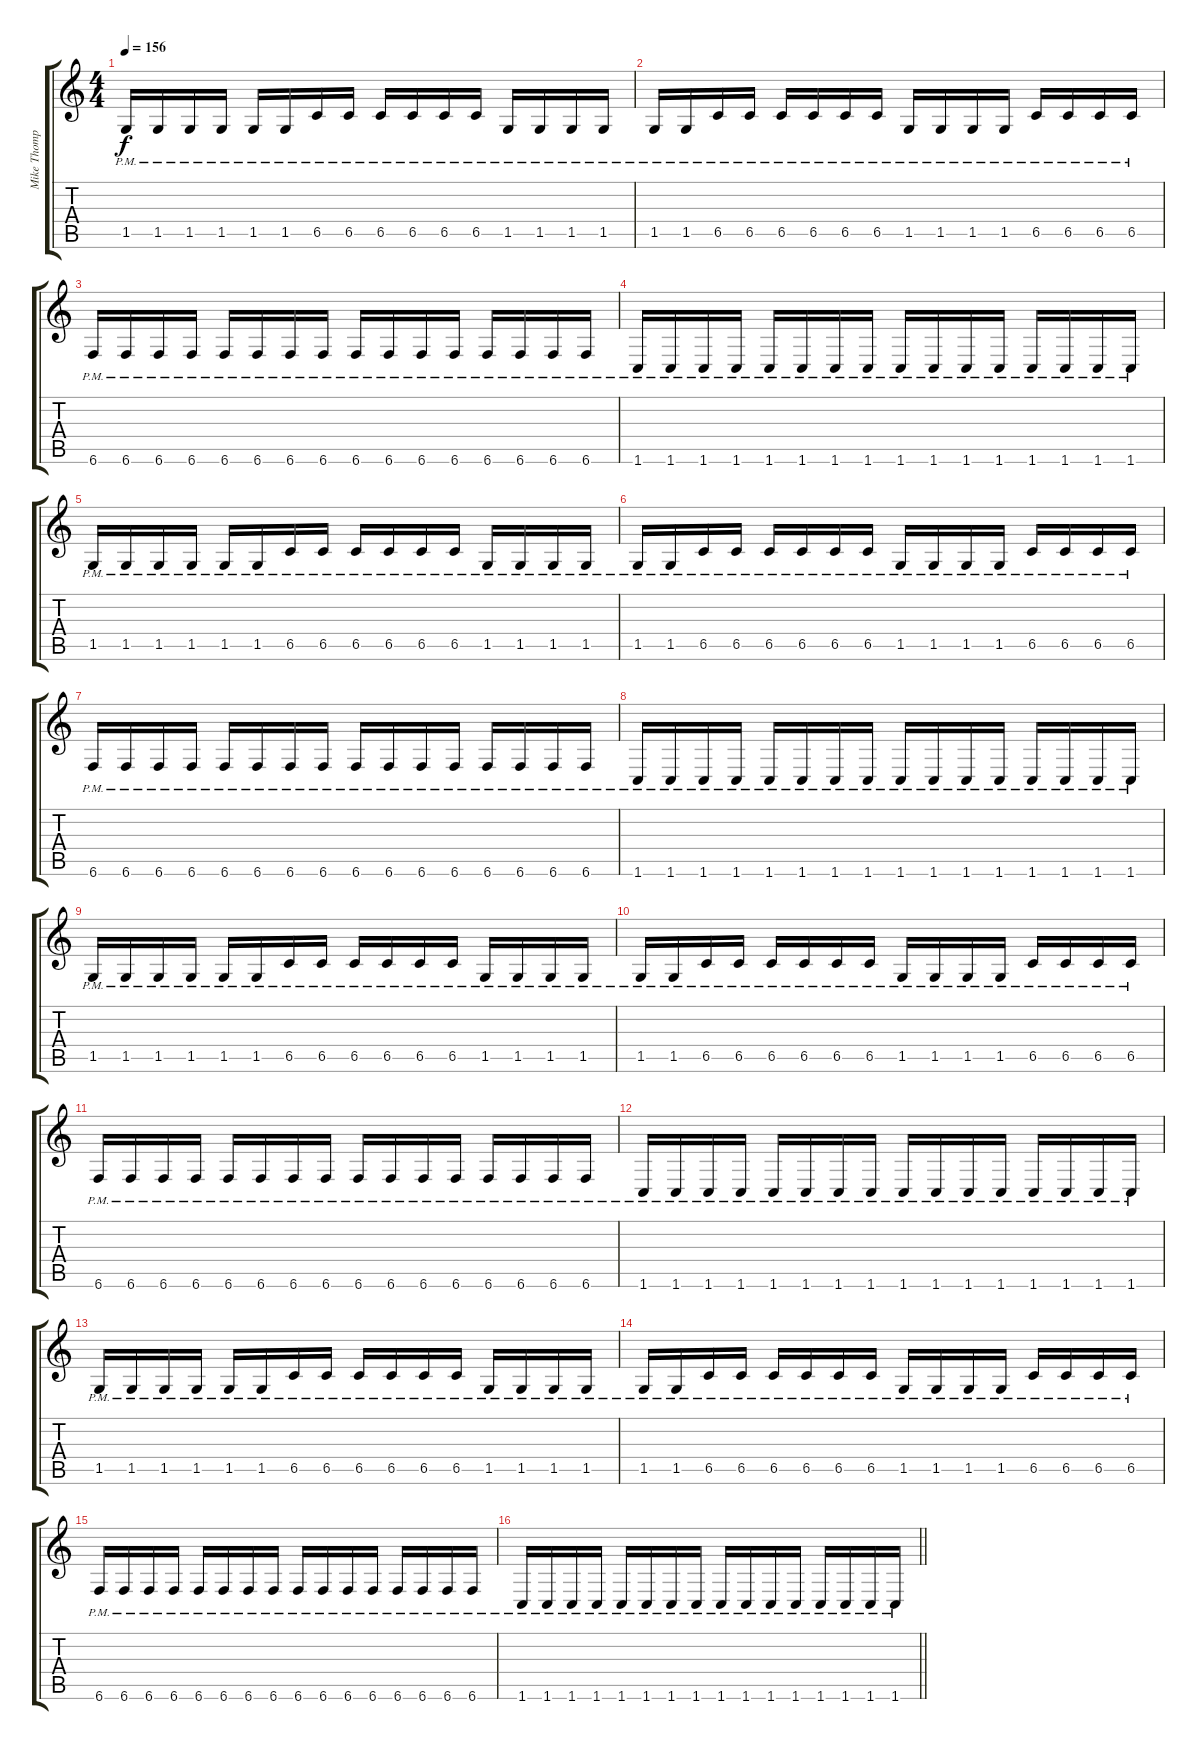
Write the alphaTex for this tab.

\track ("Mike Thompson" "Mike Thomp") {instrument distortionguitar}
\staff {score tabs}
\tuning (Db4 Ab3 E3 B2 Gb2 B1) {hide}
\ts (4 4)
\tempo 156
\clef g2
\ks c
1.5{pm}.16{dy f} 1.5{pm}.16 1.5{pm}.16 1.5{pm}.16 1.5{pm}.16 1.5{pm}.16 6.5{pm}.16 6.5{pm}.16 6.5{pm}.16 6.5{pm}.16 6.5{pm}.16 6.5{pm}.16 1.5{pm}.16 1.5{pm}.16 1.5{pm}.16 1.5{pm}.16 |
1.5{pm}.16 1.5{pm}.16 6.5{pm}.16 6.5{pm}.16 6.5{pm}.16 6.5{pm}.16 6.5{pm}.16 6.5{pm}.16 1.5{pm}.16 1.5{pm}.16 1.5{pm}.16 1.5{pm}.16 6.5{pm}.16 6.5{pm}.16 6.5{pm}.16 6.5{pm}.16 |
6.6{pm}.16 6.6{pm}.16 6.6{pm}.16 6.6{pm}.16 6.6{pm}.16 6.6{pm}.16 6.6{pm}.16 6.6{pm}.16 6.6{pm}.16 6.6{pm}.16 6.6{pm}.16 6.6{pm}.16 6.6{pm}.16 6.6{pm}.16 6.6{pm}.16 6.6{pm}.16 |
1.6{pm}.16 1.6{pm}.16 1.6{pm}.16 1.6{pm}.16 1.6{pm}.16 1.6{pm}.16 1.6{pm}.16 1.6{pm}.16 1.6{pm}.16 1.6{pm}.16 1.6{pm}.16 1.6{pm}.16 1.6{pm}.16 1.6{pm}.16 1.6{pm}.16 1.6{pm}.16 |
1.5{pm}.16 1.5{pm}.16 1.5{pm}.16 1.5{pm}.16 1.5{pm}.16 1.5{pm}.16 6.5{pm}.16 6.5{pm}.16 6.5{pm}.16 6.5{pm}.16 6.5{pm}.16 6.5{pm}.16 1.5{pm}.16 1.5{pm}.16 1.5{pm}.16 1.5{pm}.16 |
1.5{pm}.16 1.5{pm}.16 6.5{pm}.16 6.5{pm}.16 6.5{pm}.16 6.5{pm}.16 6.5{pm}.16 6.5{pm}.16 1.5{pm}.16 1.5{pm}.16 1.5{pm}.16 1.5{pm}.16 6.5{pm}.16 6.5{pm}.16 6.5{pm}.16 6.5{pm}.16 |
6.6{pm}.16 6.6{pm}.16 6.6{pm}.16 6.6{pm}.16 6.6{pm}.16 6.6{pm}.16 6.6{pm}.16 6.6{pm}.16 6.6{pm}.16 6.6{pm}.16 6.6{pm}.16 6.6{pm}.16 6.6{pm}.16 6.6{pm}.16 6.6{pm}.16 6.6{pm}.16 |
1.6{pm}.16 1.6{pm}.16 1.6{pm}.16 1.6{pm}.16 1.6{pm}.16 1.6{pm}.16 1.6{pm}.16 1.6{pm}.16 1.6{pm}.16 1.6{pm}.16 1.6{pm}.16 1.6{pm}.16 1.6{pm}.16 1.6{pm}.16 1.6{pm}.16 1.6{pm}.16 |
1.5{pm}.16 1.5{pm}.16 1.5{pm}.16 1.5{pm}.16 1.5{pm}.16 1.5{pm}.16 6.5{pm}.16 6.5{pm}.16 6.5{pm}.16 6.5{pm}.16 6.5{pm}.16 6.5{pm}.16 1.5{pm}.16 1.5{pm}.16 1.5{pm}.16 1.5{pm}.16 |
1.5{pm}.16 1.5{pm}.16 6.5{pm}.16 6.5{pm}.16 6.5{pm}.16 6.5{pm}.16 6.5{pm}.16 6.5{pm}.16 1.5{pm}.16 1.5{pm}.16 1.5{pm}.16 1.5{pm}.16 6.5{pm}.16 6.5{pm}.16 6.5{pm}.16 6.5{pm}.16 |
6.6{pm}.16 6.6{pm}.16 6.6{pm}.16 6.6{pm}.16 6.6{pm}.16 6.6{pm}.16 6.6{pm}.16 6.6{pm}.16 6.6{pm}.16 6.6{pm}.16 6.6{pm}.16 6.6{pm}.16 6.6{pm}.16 6.6{pm}.16 6.6{pm}.16 6.6{pm}.16 |
1.6{pm}.16 1.6{pm}.16 1.6{pm}.16 1.6{pm}.16 1.6{pm}.16 1.6{pm}.16 1.6{pm}.16 1.6{pm}.16 1.6{pm}.16 1.6{pm}.16 1.6{pm}.16 1.6{pm}.16 1.6{pm}.16 1.6{pm}.16 1.6{pm}.16 1.6{pm}.16 |
1.5{pm}.16 1.5{pm}.16 1.5{pm}.16 1.5{pm}.16 1.5{pm}.16 1.5{pm}.16 6.5{pm}.16 6.5{pm}.16 6.5{pm}.16 6.5{pm}.16 6.5{pm}.16 6.5{pm}.16 1.5{pm}.16 1.5{pm}.16 1.5{pm}.16 1.5{pm}.16 |
1.5{pm}.16 1.5{pm}.16 6.5{pm}.16 6.5{pm}.16 6.5{pm}.16 6.5{pm}.16 6.5{pm}.16 6.5{pm}.16 1.5{pm}.16 1.5{pm}.16 1.5{pm}.16 1.5{pm}.16 6.5{pm}.16 6.5{pm}.16 6.5{pm}.16 6.5{pm}.16 |
6.6{pm}.16 6.6{pm}.16 6.6{pm}.16 6.6{pm}.16 6.6{pm}.16 6.6{pm}.16 6.6{pm}.16 6.6{pm}.16 6.6{pm}.16 6.6{pm}.16 6.6{pm}.16 6.6{pm}.16 6.6{pm}.16 6.6{pm}.16 6.6{pm}.16 6.6{pm}.16 |
\barLineRight lightlight
1.6{pm}.16 1.6{pm}.16 1.6{pm}.16 1.6{pm}.16 1.6{pm}.16 1.6{pm}.16 1.6{pm}.16 1.6{pm}.16 1.6{pm}.16 1.6{pm}.16 1.6{pm}.16 1.6{pm}.16 1.6{pm}.16 1.6{pm}.16 1.6{pm}.16 1.6{pm}.16
